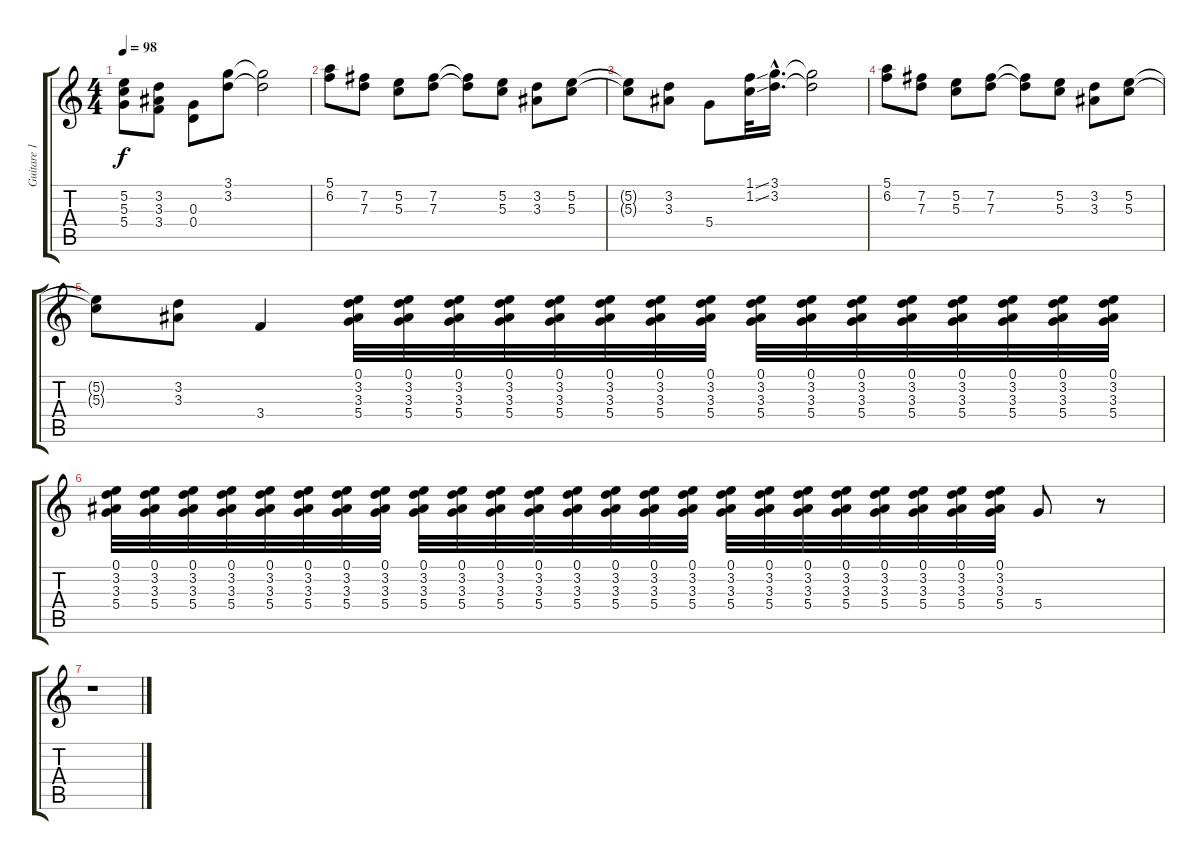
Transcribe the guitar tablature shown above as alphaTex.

\track ("Guitare 1 Acoustique" "Guitare 1 ") {instrument acousticguitarsteel}
\staff {score tabs}
\tuning (E4 B3 G3 D3 A2 E2) {hide}
\ts (4 4)
\tempo 98
\clef g2
\ks c
(5.2{t} 5.3{t} 5.4{t}).8{dy f} (3.2 3.3 3.4).8 (0.3 0.4).8 (3.1 3.2).8 (3.1{t} 3.2{t}).2 |
(5.1 6.2).8 (7.2 7.3).8 (5.2 5.3).8 (7.2 7.3).8 (7.2{t} 7.3{t}).8 (5.2 5.3).8 (3.2 3.3).8 (5.2 5.3).8 |
(5.2{t} 5.3{t}).8 (3.2 3.3).8 5.4.8 (1.1{ss} 1.2{ss}).32 (3.1{hac} 3.2{hac}).16{d} (3.1{t} 3.2{t}).2 |
(5.1 6.2).8 (7.2 7.3).8 (5.2 5.3).8 (7.2 7.3).8 (7.2{t} 7.3{t}).8 (5.2 5.3).8 (3.2 3.3).8 (5.2 5.3).8 |
(5.2{t} 5.3{t}).8 (3.2 3.3).8 3.4.4 (0.1 3.2 3.3 5.4).32 (0.1 3.2 3.3 5.4).32 (0.1 3.2 3.3 5.4).32 (0.1 3.2 3.3 5.4).32 (0.1 3.2 3.3 5.4).32 (0.1 3.2 3.3 5.4).32 (0.1 3.2 3.3 5.4).32 (0.1 3.2 3.3 5.4).32 (0.1 3.2 3.3 5.4).32 (0.1 3.2 3.3 5.4).32 (0.1 3.2 3.3 5.4).32 (0.1 3.2 3.3 5.4).32 (0.1 3.2 3.3 5.4).32 (0.1 3.2 3.3 5.4).32 (0.1 3.2 3.3 5.4).32 (0.1 3.2 3.3 5.4).32 |
(0.1 3.2 3.3 5.4).32 (0.1 3.2 3.3 5.4).32 (0.1 3.2 3.3 5.4).32 (0.1 3.2 3.3 5.4).32 (0.1 3.2 3.3 5.4).32 (0.1 3.2 3.3 5.4).32 (0.1 3.2 3.3 5.4).32 (0.1 3.2 3.3 5.4).32 (0.1 3.2 3.3 5.4).32 (0.1 3.2 3.3 5.4).32 (0.1 3.2 3.3 5.4).32 (0.1 3.2 3.3 5.4).32 (0.1 3.2 3.3 5.4).32 (0.1 3.2 3.3 5.4).32 (0.1 3.2 3.3 5.4).32 (0.1 3.2 3.3 5.4).32 (0.1 3.2 3.3 5.4).32 (0.1 3.2 3.3 5.4).32 (0.1 3.2 3.3 5.4).32 (0.1 3.2 3.3 5.4).32 (0.1 3.2 3.3 5.4).32 (0.1 3.2 3.3 5.4).32 (0.1 3.2 3.3 5.4).32 (0.1 3.2 3.3 5.4).32 5.4.8 r.8 |
r.1
